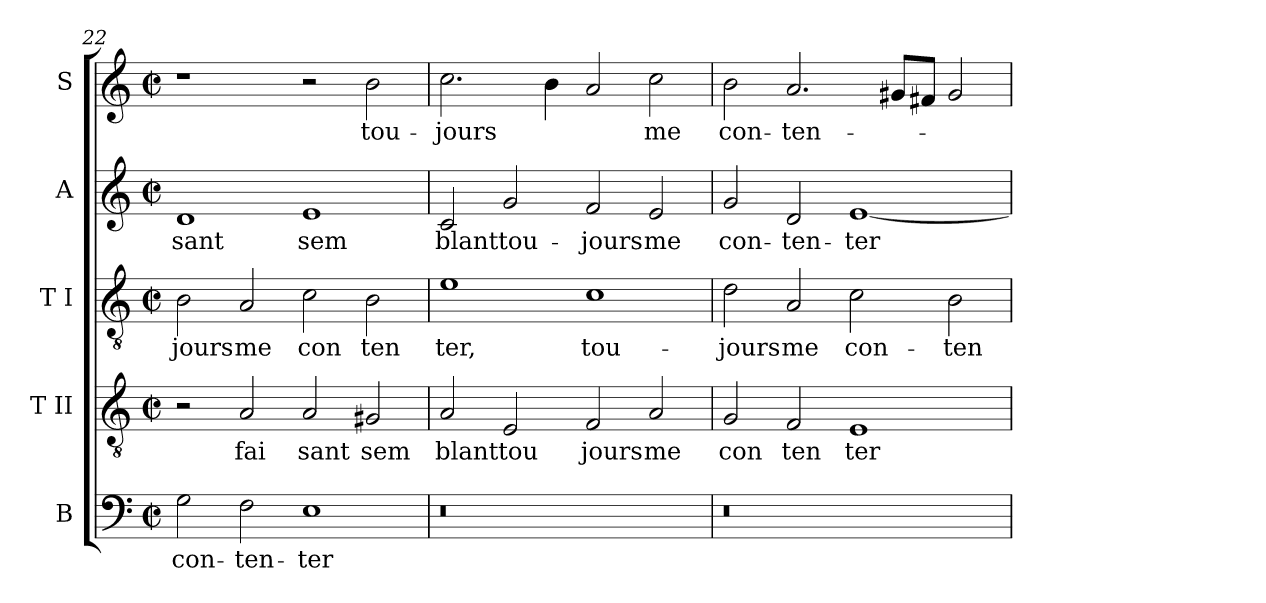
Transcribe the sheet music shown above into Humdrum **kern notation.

**kern	**text	**kern	**text	**kern	**text	**kern	**text	**kern	**text
*part5	*part5	*part4	*part4	*part3	*part3	*part2	*part2	*part1	*part1
*staff5	*staff5	*staff4	*staff4	*staff3	*staff3	*staff2	*staff2	*staff1	*staff1
*I"B	*	*I"T II	*	*I"T I	*	*I"A	*	*I"S	*
*clefF4	*	*clefGv2	*	*clefGv2	*	*clefG2	*	*clefG2	*
*M2/2	*	*M2/2	*	*M2/2	*	*M2/2	*	*M2/2	*
*met(c|)	*	*met(c|)	*	*met(c|)	*	*met(c|)	*	*met(c|)	*
=22	=22	=22	=22	=22	=22	=22	=22	=22	=22
!	!LO:LY:b:cj	!	!	!	!LO:LY:b:cj	!	!LO:LY:b:cj	!	!
2G\	con-	2r	.	2B\	jours	1d	sant	1r	.
!	!LO:LY:b:cj	!	!LO:LY:b:cj	!	!LO:LY:b:cj	!	!	!	!
2F\	-ten-	2A/	fai	2A/	me	.	.	.	.
!	!LO:LY:b:cj	!	!LO:LY:b:cj	!	!LO:LY:b:cj	!	!LO:LY:b:cj	!	!
1E	-ter	2A/	sant	2c\	con	1e	sem	2r	.
!	!	!	!LO:LY:b:cj	!	!LO:LY:b:cj	!	!	!	!LO:LY:b:cj
.	.	2G#X/	sem	2B\	ten	.	.	2b\	tou-
!!LO:LB:g=z
=23	=23	=23	=23	=23	=23	=23	=23	=23	=23
!	!	!	!LO:LY:b:cj	!	!LO:LY:b:cj	!	!LO:LY:b:cj	!	!LO:LY:b
0r	.	2A/	blant	1e	ter,	2c/	blant	2.cc\	-jours
!	!	!	!LO:LY:b:cj	!	!	!	!LO:LY:b:cj	!	!
.	.	2E/	tou	.	.	2g/	tou-	.	.
.	.	.	.	.	.	.	.	4b\	.
!	!	!	!LO:LY:b:cj	!	!LO:LY:b:cj	!	!LO:LY:b:cj	!	!
.	.	2F/	jours	1c	tou-	2f/	-jours	2a/	.
!	!	!	!LO:LY:b:cj	!	!	!	!LO:LY:b:cj	!	!LO:LY:b:cj
.	.	2A/	me	.	.	2e/	me	2cc\	me
=24	=24	=24	=24	=24	=24	=24	=24	=24	=24
!	!	!	!LO:LY:b:cj	!	!LO:LY:b:cj	!	!LO:LY:b:cj	!	!LO:LY:b:cj
0r	.	2G/	con	2d\	-jours	2g/	con-	2b\	con-
!	!	!	!LO:LY:b:cj	!	!LO:LY:b:cj	!	!LO:LY:b:cj	!	!LO:LY:b
.	.	2F/	ten	2A/	me	2d/	-ten-	2.a/	-ten-
!	!	!	!LO:LY:b:cj	!	!LO:LY:b:cj	!	!LO:LY:b:cj	!	!
.	.	1E	ter	2c\	con-	[<1e	-ter	.	.
.	.	.	.	.	.	.	.	8g#/L	.
.	.	.	.	.	.	.	.	8f#/J	.
!	!	!	!	!	!LO:LY:b:cj	!	!	!	!
.	.	.	.	2B\	-ten-	.	.	2g#/	.
=	=	=	=	=	=	=	=	=	=
*-	*-	*-	*-	*-	*-	*-	*-	*-	*-
